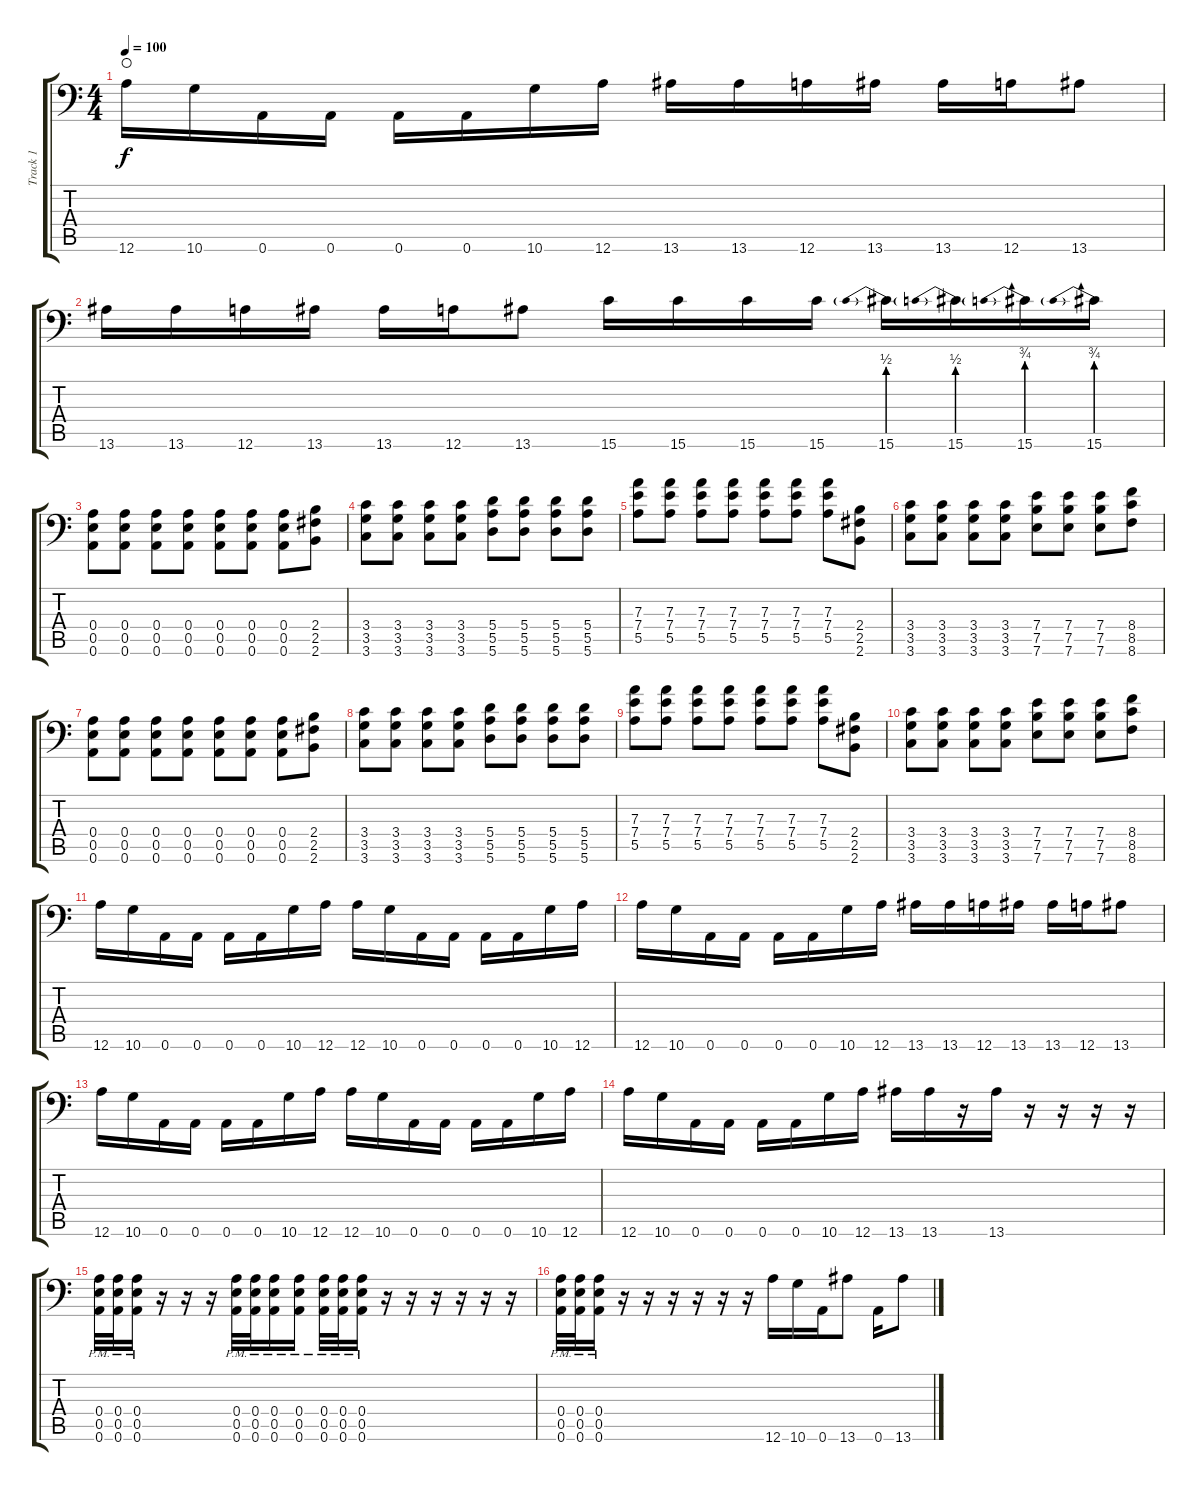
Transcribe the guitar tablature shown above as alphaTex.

\track ("Track 1" "Track 1") {instrument distortionguitar}
\staff {score tabs}
\tuning (B3 Gb3 D3 A2 E2 A1) {hide}
\ts (4 4)
\tempo 100
\clef f4
\ks c
12.6.16{dy f waho} 10.6.16 0.6.16 0.6.16 0.6.16 0.6.16 10.6.16 12.6.16 13.6.16 13.6.16 12.6.16 13.6.16 13.6.16 12.6.16 13.6.8 |
13.6.16 13.6.16 12.6.16 13.6.16 13.6.16 12.6.16 13.6.8 15.6.16 15.6.16 15.6.16 15.6.16 15.6{be (prebend 0 2 60 2)}.16 15.6{be (prebend 0 2 60 2)}.16 15.6{be (prebend 0 3 60 3)}.16 15.6{be (prebend 0 3 60 3)}.16 |
(0.4 0.5 0.6).8 (0.4 0.5 0.6).8 (0.4 0.5 0.6).8 (0.4 0.5 0.6).8 (0.4 0.5 0.6).8 (0.4 0.5 0.6).8 (0.4 0.5 0.6).8 (2.4 2.5 2.6).8 |
(3.4 3.5 3.6).8 (3.4 3.5 3.6).8 (3.4 3.5 3.6).8 (3.4 3.5 3.6).8 (5.4 5.5 5.6).8 (5.4 5.5 5.6).8 (5.4 5.5 5.6).8 (5.4 5.5 5.6).8 |
(7.3 7.4 5.5).8 (7.3 7.4 5.5).8 (7.3 7.4 5.5).8 (7.3 7.4 5.5).8 (7.3 7.4 5.5).8 (7.3 7.4 5.5).8 (7.3 7.4 5.5).8 (2.4 2.5 2.6).8 |
(3.4 3.5 3.6).8 (3.4 3.5 3.6).8 (3.4 3.5 3.6).8 (3.4 3.5 3.6).8 (7.4 7.5 7.6).8 (7.4 7.5 7.6).8 (7.4 7.5 7.6).8 (8.4 8.5 8.6).8 |
(0.4 0.5 0.6).8 (0.4 0.5 0.6).8 (0.4 0.5 0.6).8 (0.4 0.5 0.6).8 (0.4 0.5 0.6).8 (0.4 0.5 0.6).8 (0.4 0.5 0.6).8 (2.4 2.5 2.6).8 |
(3.4 3.5 3.6).8 (3.4 3.5 3.6).8 (3.4 3.5 3.6).8 (3.4 3.5 3.6).8 (5.4 5.5 5.6).8 (5.4 5.5 5.6).8 (5.4 5.5 5.6).8 (5.4 5.5 5.6).8 |
(7.3 7.4 5.5).8 (7.3 7.4 5.5).8 (7.3 7.4 5.5).8 (7.3 7.4 5.5).8 (7.3 7.4 5.5).8 (7.3 7.4 5.5).8 (7.3 7.4 5.5).8 (2.4 2.5 2.6).8 |
(3.4 3.5 3.6).8 (3.4 3.5 3.6).8 (3.4 3.5 3.6).8 (3.4 3.5 3.6).8 (7.4 7.5 7.6).8 (7.4 7.5 7.6).8 (7.4 7.5 7.6).8 (8.4 8.5 8.6).8 |
12.6.16 10.6.16 0.6.16 0.6.16 0.6.16 0.6.16 10.6.16 12.6.16 12.6.16 10.6.16 0.6.16 0.6.16 0.6.16 0.6.16 10.6.16 12.6.16 |
12.6.16 10.6.16 0.6.16 0.6.16 0.6.16 0.6.16 10.6.16 12.6.16 13.6.16 13.6.16 12.6.16 13.6.16 13.6.16 12.6.16 13.6.8 |
12.6.16 10.6.16 0.6.16 0.6.16 0.6.16 0.6.16 10.6.16 12.6.16 12.6.16 10.6.16 0.6.16 0.6.16 0.6.16 0.6.16 10.6.16 12.6.16 |
12.6.16 10.6.16 0.6.16 0.6.16 0.6.16 0.6.16 10.6.16 12.6.16 13.6.16 13.6.16 r.16{volume 0} 13.6.16{volume 7} r.16{volume 0} r.16 r.16 r.16 |
(0.4{pm} 0.5{pm} 0.6{pm}).32{volume 7} (0.4{pm} 0.5{pm} 0.6{pm}).32 (0.4{pm} 0.5{pm} 0.6{pm}).16 r.16 r.16 r.16 (0.4{pm} 0.5{pm} 0.6{pm}).32 (0.4{pm} 0.5{pm} 0.6{pm}).32 (0.4{pm} 0.5{pm} 0.6{pm}).16 (0.4{pm} 0.5{pm} 0.6{pm}).16 (0.4{pm} 0.5{pm} 0.6{pm}).32 (0.4{pm} 0.5{pm} 0.6{pm}).32 (0.4{pm} 0.5{pm} 0.6{pm}).16 r.16 r.16 r.16 r.16 r.16 r.16 |
(0.4{pm} 0.5{pm} 0.6{pm}).32 (0.4{pm} 0.5{pm} 0.6{pm}).32 (0.4{pm} 0.5{pm} 0.6{pm}).16 r.16 r.16 r.16 r.16 r.16 r.16 12.6.16 10.6.16 0.6.16 13.6.8 0.6.16 13.6.8
